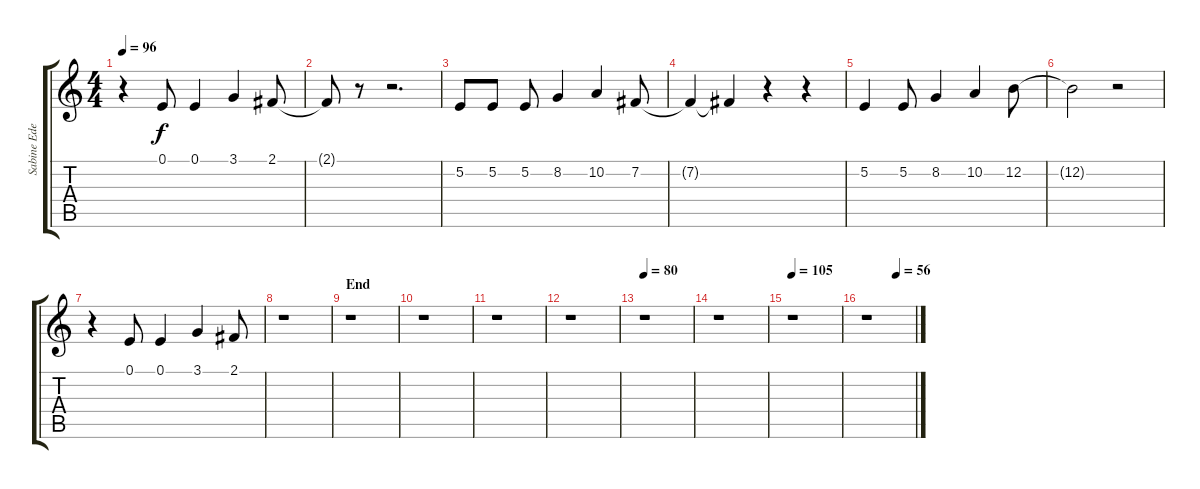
\track ("Sabine Edelsbacher" "Sabine Ede") {instrument clarinet}
\staff {score tabs}
\tuning (E4 B3 G3 D3 A2 E2) {hide}
\ts (4 4)
\tempo 96
\clef g2
\ks c
r.4{dy f} 0.1.8 0.1.4 3.1.4 2.1.8 |
2.1{t}.8 r.8 r.2{d} |
5.2.8 5.2.8 5.2.8 8.2.4 10.2.4 7.2.8 |
7.2{t}.4 7.2{t}.4 r.4 r.4 |
5.2.4 5.2.8 8.2.4 10.2.4 12.2.8 |
12.2{t}.2 r.2 |
r.4 0.1.8 0.1.4 3.1.4 2.1.8 |
r.1 |
\section ("" "End")
r.1 |
r.1 |
r.1 |
r.1 |
\tempo 80
r.1 |
r.1 |
\tempo 105
r.1 |
\tempo (56 0.625)
r.1
